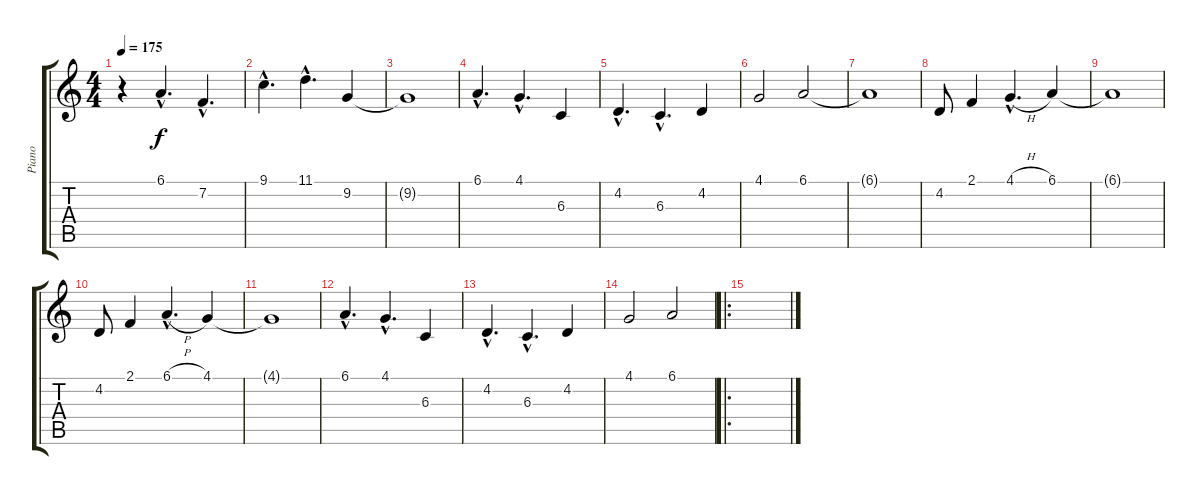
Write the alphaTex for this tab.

\track ("Piano" "Piano") {instrument brightacousticpiano}
\staff {score tabs}
\tuning (Eb4 Bb3 Gb3 Db3 Ab2 Eb2) {hide}
\ts (4 4)
\tempo 175
\clef g2
\ks c
r.4{dy f} 6.1{hac}.4{d} 7.2{hac}.4{d} |
9.1{hac}.4{d} 11.1{hac}.4{d} 9.2.4 |
9.2{t}.1 |
6.1{hac}.4{d} 4.1{hac}.4{d} 6.3.4 |
4.2{hac}.4{d} 6.3{hac}.4{d} 4.2.4 |
4.1.2 6.1.2 |
6.1{t}.1 |
4.2.8 2.1.4 4.1{h hac}.4{d} 6.1.4 |
6.1{t}.1 |
4.2.8 2.1.4 6.1{h hac}.4{d} 4.1.4 |
4.1{t}.1 |
6.1{hac}.4{d} 4.1{hac}.4{d} 6.3.4 |
4.2{hac}.4{d} 6.3{hac}.4{d} 4.2.4 |
4.1.2 6.1.2 |
\ro
